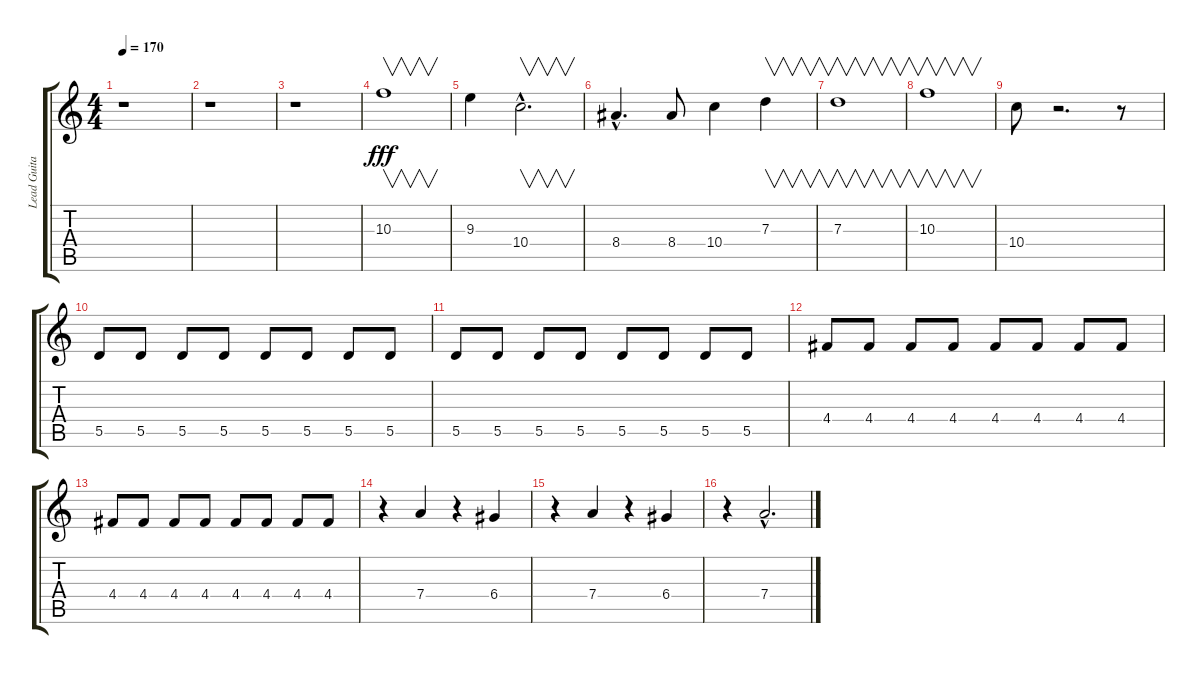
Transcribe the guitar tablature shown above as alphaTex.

\track ("Lead Guitar I" "Lead Guita") {instrument overdrivenguitar}
\staff {score tabs}
\tuning (E4 B3 G3 D3 A2 E2) {hide}
\ts (4 4)
\tempo 170
\clef g2
\ks c
r.1{dy fff} |
r.1 |
r.1 |
10.3.1{v} |
9.3.4 10.4{hac}.2{v d} |
8.4{hac}.4{d} 8.4.8 10.4.4 7.3.4{v} |
7.3.1{v} |
10.3.1{v} |
10.4.8 r.2{d} r.8 |
5.5.8 5.5.8 5.5.8 5.5.8 5.5.8 5.5.8 5.5.8 5.5.8 |
5.5.8 5.5.8 5.5.8 5.5.8 5.5.8 5.5.8 5.5.8 5.5.8 |
4.4.8 4.4.8 4.4.8 4.4.8 4.4.8 4.4.8 4.4.8 4.4.8 |
4.4.8 4.4.8 4.4.8 4.4.8 4.4.8 4.4.8 4.4.8 4.4.8 |
r.4 7.4.4{instrument electricguitarmuted} r.4 6.4.4 |
r.4 7.4.4 r.4 6.4.4 |
r.4 7.4{hac}.2{d}
